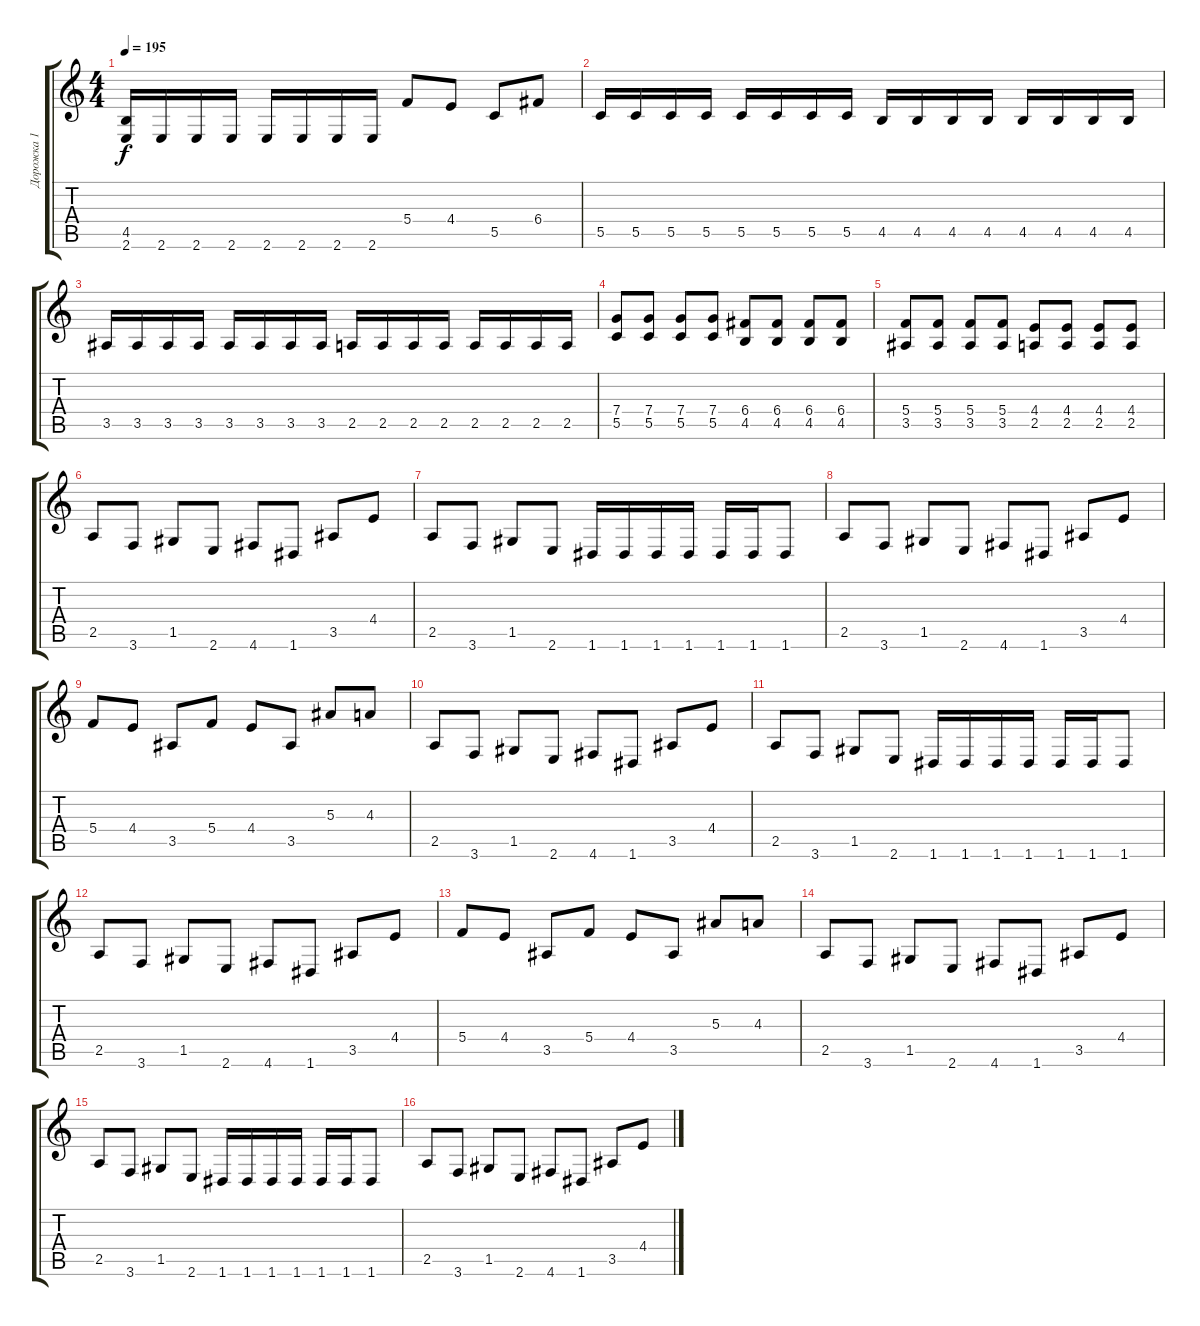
\track ("Дорожка 1" "Дорожка 1") {instrument distortionguitar}
\staff {score tabs}
\tuning (D4 A3 F3 C3 G2 D2) {hide}
\ts (4 4)
\tempo 195
\clef g2
\ks c
(4.5 2.6).16{dy f} 2.6.16 2.6.16 2.6.16 2.6.16 2.6.16 2.6.16 2.6.16 5.4.8 4.4.8 5.5.8 6.4.8 |
5.5.16 5.5.16 5.5.16 5.5.16 5.5.16 5.5.16 5.5.16 5.5.16 4.5.16 4.5.16 4.5.16 4.5.16 4.5.16 4.5.16 4.5.16 4.5.16 |
3.5.16 3.5.16 3.5.16 3.5.16 3.5.16 3.5.16 3.5.16 3.5.16 2.5.16 2.5.16 2.5.16 2.5.16 2.5.16 2.5.16 2.5.16 2.5.16 |
(7.4 5.5).8 (7.4 5.5).8 (7.4 5.5).8 (7.4 5.5).8 (6.4 4.5).8 (6.4 4.5).8 (6.4 4.5).8 (6.4 4.5).8 |
(5.4 3.5).8 (5.4 3.5).8 (5.4 3.5).8 (5.4 3.5).8 (4.4 2.5).8 (4.4 2.5).8 (4.4 2.5).8 (4.4 2.5).8 |
2.5.8 3.6.8 1.5.8 2.6.8 4.6.8 1.6.8 3.5.8 4.4.8 |
2.5.8 3.6.8 1.5.8 2.6.8 1.6.16 1.6.16 1.6.16 1.6.16 1.6.16 1.6.16 1.6.8 |
2.5.8 3.6.8 1.5.8 2.6.8 4.6.8 1.6.8 3.5.8 4.4.8 |
5.4.8 4.4.8 3.5.8 5.4.8 4.4.8 3.5.8 5.3.8 4.3.8 |
2.5.8 3.6.8 1.5.8 2.6.8 4.6.8 1.6.8 3.5.8 4.4.8 |
2.5.8 3.6.8 1.5.8 2.6.8 1.6.16 1.6.16 1.6.16 1.6.16 1.6.16 1.6.16 1.6.8 |
2.5.8 3.6.8 1.5.8 2.6.8 4.6.8 1.6.8 3.5.8 4.4.8 |
5.4.8 4.4.8 3.5.8 5.4.8 4.4.8 3.5.8 5.3.8 4.3.8 |
2.5.8 3.6.8 1.5.8 2.6.8 4.6.8 1.6.8 3.5.8 4.4.8 |
2.5.8 3.6.8 1.5.8 2.6.8 1.6.16 1.6.16 1.6.16 1.6.16 1.6.16 1.6.16 1.6.8 |
2.5.8 3.6.8 1.5.8 2.6.8 4.6.8 1.6.8 3.5.8 4.4.8
